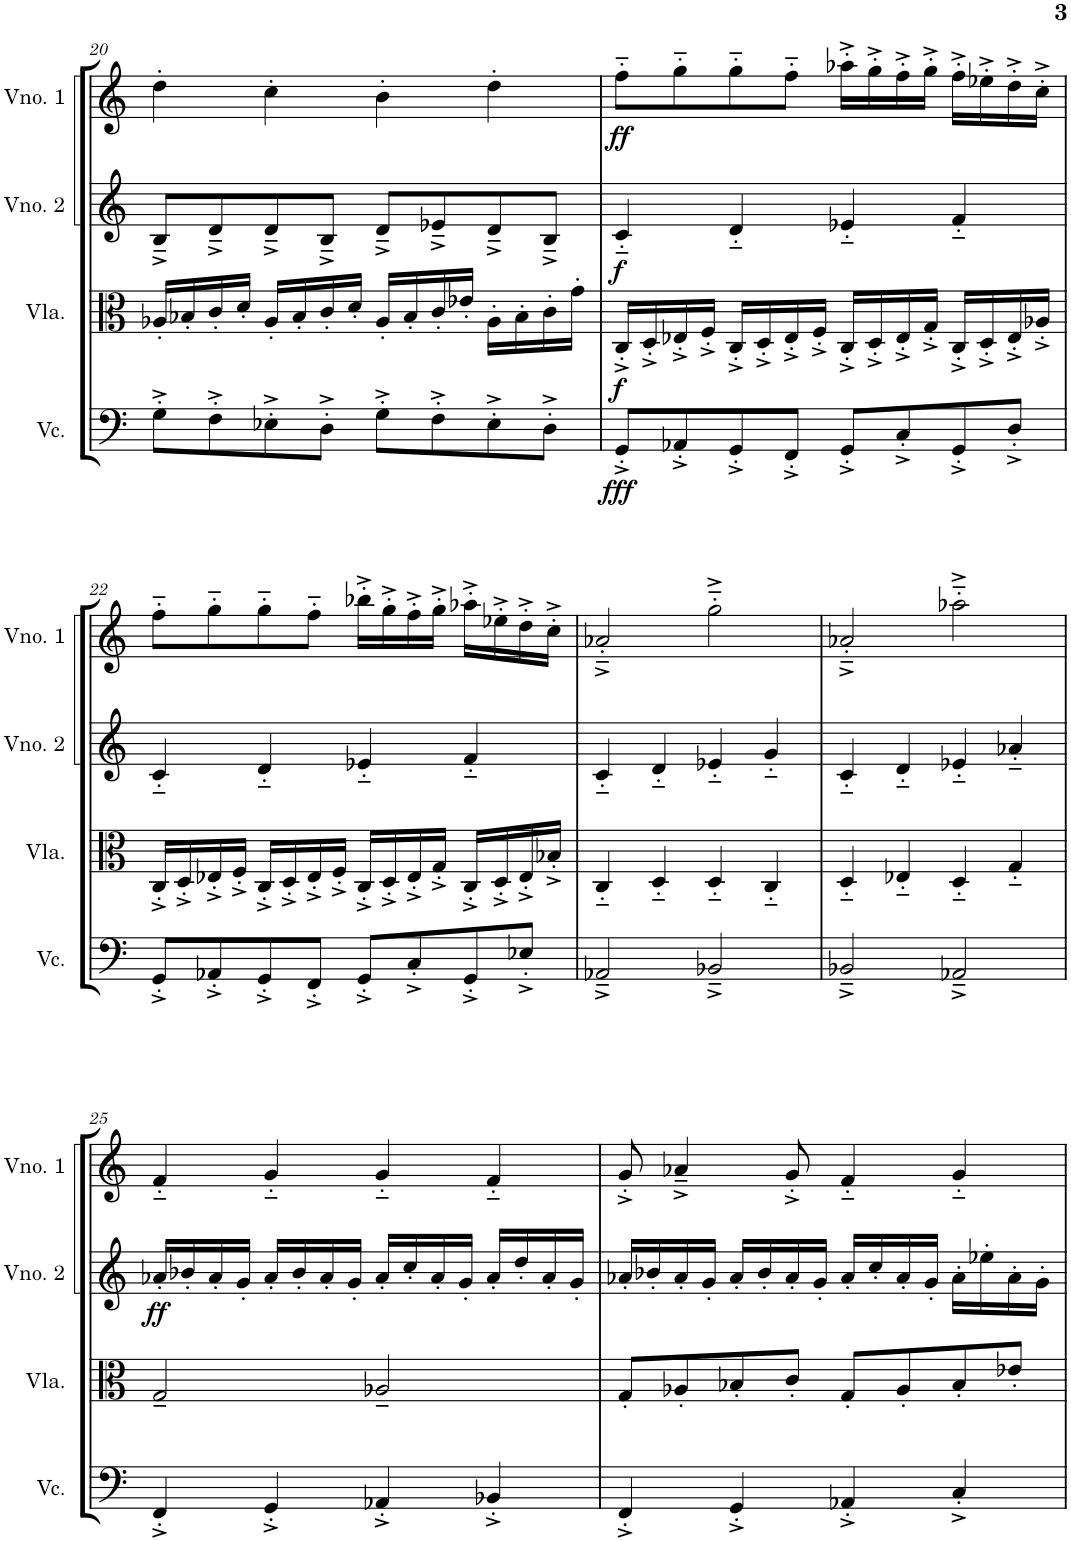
**kern	**dynam	**kern	**dynam	**kern	**dynam	**kern	**dynam
*part4	*part4	*part3	*part3	*part2	*part2	*part1	*part1
*staff4	*staff4	*staff3	*staff3	*staff2	*staff2	*staff1	*staff1
*I"Violoncelo	*	*I"Viola	*	*I"Violino 2	*	*I"Violino 1	*
*I'Vc.	*	*I'Vla.	*	*I'Vno. 2	*	*I'Vno. 1	*
!!LO:PB:g=z
*clefF4	*	*clefC3	*	*clefG2	*	*clefG2	*
*k[]	*	*k[]	*	*k[]	*	*k[]	*
*M4/4	*	*M4/4	*	*M4/4	*	*M4/4	*
=20	=20	=20	=20	=20	=20	=20	=20
8G'^\L	.	16A-X'/LL	.	8B~^/L	.	4dd'\	.
.	.	16B-X'/	.	.	.	.	.
8F'^\	.	16c'/	.	8d~^/	.	.	.
.	.	16d'/JJ	.	.	.	.	.
8E-X'^\	.	16A-'/LL	.	8d~^/	.	4cc'\	.
.	.	16B-'/	.	.	.	.	.
8D'^\J	.	16c'/	.	8B~^/J	.	.	.
.	.	16d'/JJ	.	.	.	.	.
8G'^\L	.	16A-'/LL	.	8d~^/L	.	4b'\	.
.	.	16B-'/	.	.	.	.	.
8F'^\	.	16c'/	.	8e-X~^/	.	.	.
.	.	16e-X'/JJ	.	.	.	.	.
8E-'^\	.	16A-'\LL	.	8d~^/	.	4dd'\	.
.	.	16B-'\	.	.	.	.	.
8D'^\J	.	16c'\	.	8B~^/J	.	.	.
.	.	16g'\JJ	.	.	.	.	.
=21	=21	=21	=21	=21	=21	=21	=21
!	!LO:DY:b	!	!LO:DY:b	!	!LO:DY:b	!	!LO:DY:b
8GG'^/L	fff	16C'^/LL	f	4c'~/	f	8ff'~\L	ff
.	.	16D'^/	.	.	.	.	.
8AA-X'^/	.	16E-X'^/	.	.	.	8gg'~\	.
.	.	16F'^/JJ	.	.	.	.	.
8GG'^/	.	16C'^/LL	.	4d'~/	.	8gg'~\	.
.	.	16D'^/	.	.	.	.	.
8FF'^/J	.	16E-'^/	.	.	.	8ff'~\J	.
.	.	16F'^/JJ	.	.	.	.	.
8GG'^/L	.	16C'^/LL	.	4e-X'~/	.	16aa-X'^\LL	.
.	.	16D'^/	.	.	.	16gg'^\	.
8C'^/	.	16E-'^/	.	.	.	16ff'^\	.
.	.	16G'^/JJ	.	.	.	16gg'^\JJ	.
8GG'^/	.	16C'^/LL	.	4f'~/	.	16ff'^\LL	.
.	.	16D'^/	.	.	.	16ee-X'^\	.
8D'^/J	.	16E-'^/	.	.	.	16dd'^\	.
.	.	16A-X'^/JJ	.	.	.	16cc'^\JJ	.
!!LO:LB:g=z
=22	=22	=22	=22	=22	=22	=22	=22
8GG'^/L	.	16C'^/LL	.	4c'~/	.	8ff'~\L	.
.	.	16D'^/	.	.	.	.	.
8AA-X'^/	.	16E-X'^/	.	.	.	8gg'~\	.
.	.	16F'^/JJ	.	.	.	.	.
8GG'^/	.	16C'^/LL	.	4d'~/	.	8gg'~\	.
.	.	16D'^/	.	.	.	.	.
8FF'^/J	.	16E-'^/	.	.	.	8ff'~\J	.
.	.	16F'^/JJ	.	.	.	.	.
8GG'^/L	.	16C'^/LL	.	4e-X'~/	.	16bb-X'^\LL	.
.	.	16D'^/	.	.	.	16gg'^\	.
8C'^/	.	16E-'^/	.	.	.	16ff'^\	.
.	.	16G'^/JJ	.	.	.	16gg'^\JJ	.
8GG'^/	.	16C'^/LL	.	4f'~/	.	16aa-X'^\LL	.
.	.	16D'^/	.	.	.	16ee-X'^\	.
8E-X'^/J	.	16E-'^/	.	.	.	16dd'^\	.
.	.	16B-X'^/JJ	.	.	.	16cc'^\JJ	.
=23	=23	=23	=23	=23	=23	=23	=23
2AA-X~^/	.	4C'~/	.	4c'~/	.	2a-X'~^/	.
.	.	4D'~/	.	4d'~/	.	.	.
2BB-X~^/	.	4D'~/	.	4e-X'~/	.	2gg'~^\	.
.	.	4C'~/	.	4g'~/	.	.	.
=24	=24	=24	=24	=24	=24	=24	=24
2BB-X~^/	.	4D'~/	.	4c'~/	.	2a-X'~^/	.
.	.	4E-X'~/	.	4d'~/	.	.	.
2AA-X~^/	.	4D'~/	.	4e-X'~/	.	2aa-X'~^\	.
.	.	4G'~/	.	4a-X'~/	.	.	.
!!LO:LB:g=z
=25	=25	=25	=25	=25	=25	=25	=25
!	!	!	!	!	!LO:DY:b	!	!
4FF'^/	.	2G~/	.	16a-X'/LL	ff	4f'~/	.
.	.	.	.	16b-X'/	.	.	.
.	.	.	.	16a-'/	.	.	.
.	.	.	.	16g'/JJ	.	.	.
4GG'^/	.	.	.	16a-'/LL	.	4g'~/	.
.	.	.	.	16b-'/	.	.	.
.	.	.	.	16a-'/	.	.	.
.	.	.	.	16g'/JJ	.	.	.
4AA-X'^/	.	2A-X~/	.	16a-'/LL	.	4g'~/	.
.	.	.	.	16cc'/	.	.	.
.	.	.	.	16a-'/	.	.	.
.	.	.	.	16g'/JJ	.	.	.
4BB-X'^/	.	.	.	16a-'/LL	.	4f'~/	.
.	.	.	.	16dd'/	.	.	.
.	.	.	.	16a-'/	.	.	.
.	.	.	.	16g'/JJ	.	.	.
=26	=26	=26	=26	=26	=26	=26	=26
4FF'^/	.	8G'/L	.	16a-X'/LL	.	8g'^/	.
.	.	.	.	16b-X'/	.	.	.
.	.	8A-X'/	.	16a-'/	.	4a-X~^/	.
.	.	.	.	16g'/JJ	.	.	.
4GG'^/	.	8B-X'/	.	16a-'/LL	.	.	.
.	.	.	.	16b-'/	.	.	.
.	.	8c'/J	.	16a-'/	.	8g'^/	.
.	.	.	.	16g'/JJ	.	.	.
4AA-X'^/	.	8G'/L	.	16a-'/LL	.	4f'~/	.
.	.	.	.	16cc'/	.	.	.
.	.	8A-'/	.	16a-'/	.	.	.
.	.	.	.	16g'/JJ	.	.	.
4C'^/	.	8B-'/	.	16a-'\LL	.	4g'~/	.
.	.	.	.	16ee-X'\	.	.	.
.	.	8e-X'/J	.	16a-'\	.	.	.
.	.	.	.	16g'\JJ	.	.	.
=	=	=	=	=	=	=	=
*-	*-	*-	*-	*-	*-	*-	*-
